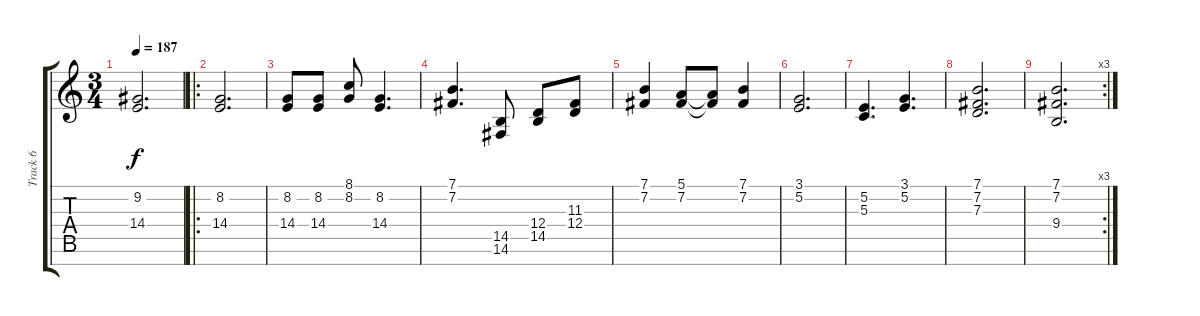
\track ("Track 6" "Track 6") {instrument lead2sawtooth}
\staff {score tabs}
\tuning (E4 B3 G3 D3 A2 E2 B1) {hide}
\ts (3 4)
\tempo 187
\clef g2
\ks c
(9.2{t} 14.4{t}).2{d dy f} |
\ro
(8.2 14.4).2{d} |
(8.2 14.4).8 (8.2 14.4).8 (8.1 8.2).8 (8.2 14.4).4{d} |
(7.1 7.2).4{d} (14.5 14.6).8 (12.4 14.5).8 (11.3 12.4).8 |
(7.1 7.2).4 (5.1 7.2).8 (5.1{t} 7.2{t}).8 (7.1 7.2).4 |
(3.1 5.2).2{d} |
(5.2 5.3).4{d} (3.1 5.2).4{d} |
(7.1 7.2 7.3).2{d} |
\rc 3
(7.1 7.2 9.4).2{d}
